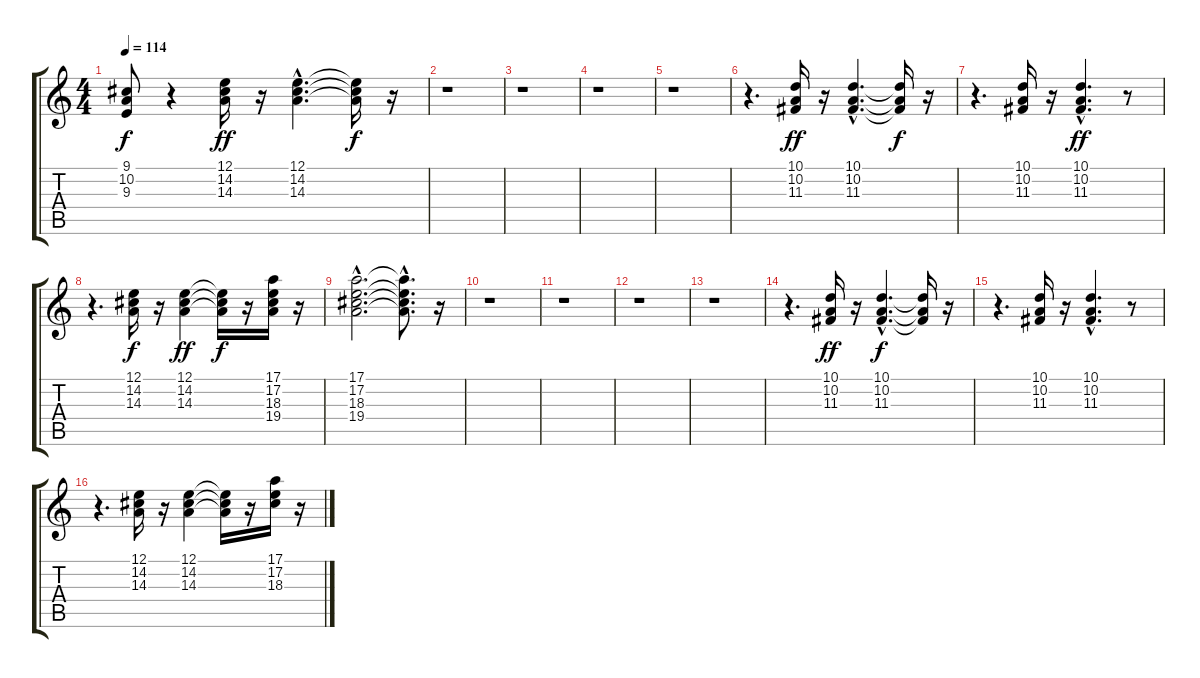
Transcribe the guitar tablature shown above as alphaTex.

\track "" {instrument synthbrass1}
\staff {score tabs}
\tuning (E4 B3 G3 D3 A2 E2) {hide}
\ts (4 4)
\tempo 114
\clef g2
\ks c
(9.1{t} 10.2{t} 9.3{t}).8{dy f} r.4 (12.1 14.2 14.3).16{dy ff} r.16 (12.1{hac} 14.2{hac} 14.3{hac}).4{d} (12.1{t} 14.2{t} 14.3{t}).16{dy f} r.16 |
r.1 |
r.1 |
r.1 |
r.1 |
r.4{d} (10.1 10.2 11.3).16{dy ff} r.16 (10.1{hac} 10.2{hac} 11.3{hac}).4{d} (10.1{t} 10.2{t} 11.3{t}).16{dy f} r.16 |
r.4{d} (10.1 10.2 11.3).16 r.16 (10.1{hac} 10.2{hac} 11.3{hac}).4{d dy ff} r.8 |
r.4{d} (12.1 14.2 14.3).16{dy f} r.16 (12.1 14.2 14.3).4{dy ff} (12.1{t} 14.2{t} 14.3{t}).16{dy f} r.16 (17.1 17.2 18.3 19.4).16 r.16 |
(17.1{hac} 17.2{hac} 18.3{hac} 19.4{hac}).2{d} (17.1{hac t} 17.2{hac t} 18.3{hac t} 19.4{hac t}).8{d} r.16 |
r.1 |
r.1 |
r.1 |
r.1 |
r.4{d} (10.1 10.2 11.3).16{dy ff} r.16 (10.1{hac} 10.2{hac} 11.3{hac}).4{d dy f} (10.1{t} 10.2{t} 11.3{t}).16 r.16 |
r.4{d} (10.1 10.2 11.3).16 r.16 (10.1{hac} 10.2{hac} 11.3{hac}).4{d} r.8 |
r.4{d} (12.1 14.2 14.3).16 r.16 (12.1 14.2 14.3).4 (12.1{t} 14.2{t} 14.3{t}).16 r.16 (17.1 17.2 18.3).16 r.16
